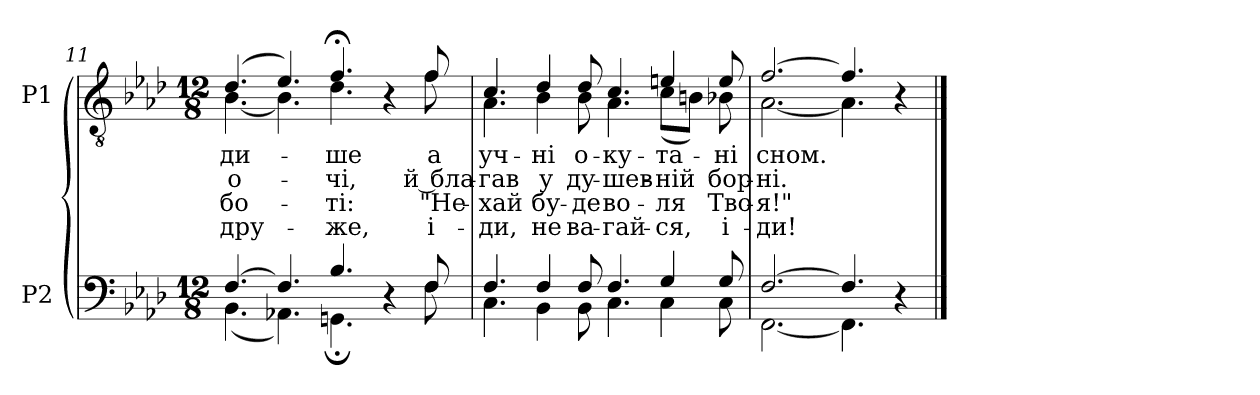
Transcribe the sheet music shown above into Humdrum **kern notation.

**kern	**kern	**text	**text	**text	**text
*part2	*part1	*part1	*part1	*part1	*part1
*staff2	*staff1	*staff1	*staff1	*staff1	*staff1
*I"P2	*I"P1	*	*	*	*
!!LO:LB:g=z
*clefF4	*clefGv2	*	*	*	*
*	*ITrd7c12	*	*	*	*
*k[b-e-a-d-]	*k[b-e-a-d-]	*	*	*	*
*f:	*f:	*	*	*	*
*M12/8	*M12/8	*	*	*	*
=11	=11	=11	=11	=11	=11
*^	*	*	*	*	*
!	!	!	!LO:LY:b:color=#000000	!LO:LY:b:color=#000000	!LO:LY:b:color=#000000	!LO:LY:b:color=#000000
*	*	*^	*	*	*	*
[>4.Fi/	(4.BB-i\	(4.D-i/	[<4.BB-i\	ди-	о-	-бо-	дру-
4.Fi/]	4.AA-Xi\)	4.E-i/)	4.BB-i\]	.	.	.	.
!	!	!	!	!LO:LY:b:color=#000000	!LO:LY:b:color=#000000	!LO:LY:b:color=#000000	!LO:LY:b:color=#000000
4.B-i/	4.GGn;i\	4.F;i/	4.D-i\	-ше	-чі,	-ті:	-же,
4r	4ryy	4r	4ryy	.	.	.	.
!	!	!	!	!LO:LY:b:color=#000000	!LO:LY:b:color=#000000	!LO:LY:b:color=#000000	!LO:LY:b:color=#000000
8Fi/	8Fi\	8Fi/	8Fi\	а	й бла-	"Не-	і-
=12	=12	=12	=12	=12	=12	=12	=12
!	!	!	!	!LO:LY:b:color=#000000	!LO:LY:b:color=#000000	!LO:LY:b:color=#000000	!LO:LY:b:color=#000000
4.Fi/	4.Ci\	4.Ci/	4.AA-i\	уч-	-гав	-хай	-ди,
!	!	!	!	!LO:LY:b:color=#000000	!LO:LY:b:color=#000000	!LO:LY:b:color=#000000	!LO:LY:b:color=#000000
4Fi/	4BB-i\	4D-i/	4BB-i\	-ні	у	бу-	не
!	!	!	!	!LO:LY:b:color=#000000	!LO:LY:b:color=#000000	!LO:LY:b:color=#000000	!LO:LY:b:color=#000000
8Fi/	8BB-i\	8D-i/	8BB-i\	о-	ду-	-де	ва-
!	!	!	!	!LO:LY:b:color=#000000	!LO:LY:b:color=#000000	!LO:LY:b:color=#000000	!LO:LY:b:color=#000000
4.Fi/	4.Ci\	4.Ci/	4.AA-i\	-ку-	-шев-	во-	-гай-
!	!	!	!	!LO:LY:b:color=#000000	!LO:LY:b:color=#000000	!LO:LY:b:color=#000000	!LO:LY:b:color=#000000
4Gi/	4Ci\	4Eni/	(8Ci\L	-та-	-ній	-ля	-ся,
.	.	.	8BBni\J)	.	.	.	.
!	!	!	!	!LO:LY:b:color=#000000	!LO:LY:b:color=#000000	!LO:LY:b:color=#000000	!LO:LY:b:color=#000000
8Gi/	8Ci\	8Ei/	8BB-Xi\	-ні	бор-	Тво-	і-
=13	=13	=13	=13	=13	=13	=13	=13
!	!	!	!	!LO:LY:b:color=#000000	!LO:LY:b:color=#000000	!LO:LY:b:color=#000000	!LO:LY:b:color=#000000
[>2.Fi/	[<2.FFi\	[>2.Fi/	[<2.AA-i\	сном.	-ні.	-я!"	-ди!
4.Fi/]	4.FFi\]	4.Fi/]	4.AA-i\]	.	.	.	.
4r	4ryy	4r	4ryy	.	.	.	.
*v	*v	*	*	*	*	*	*
*	*v	*v	*	*	*	*
==	==	==	==	==	==
*-	*-	*-	*-	*-	*-
